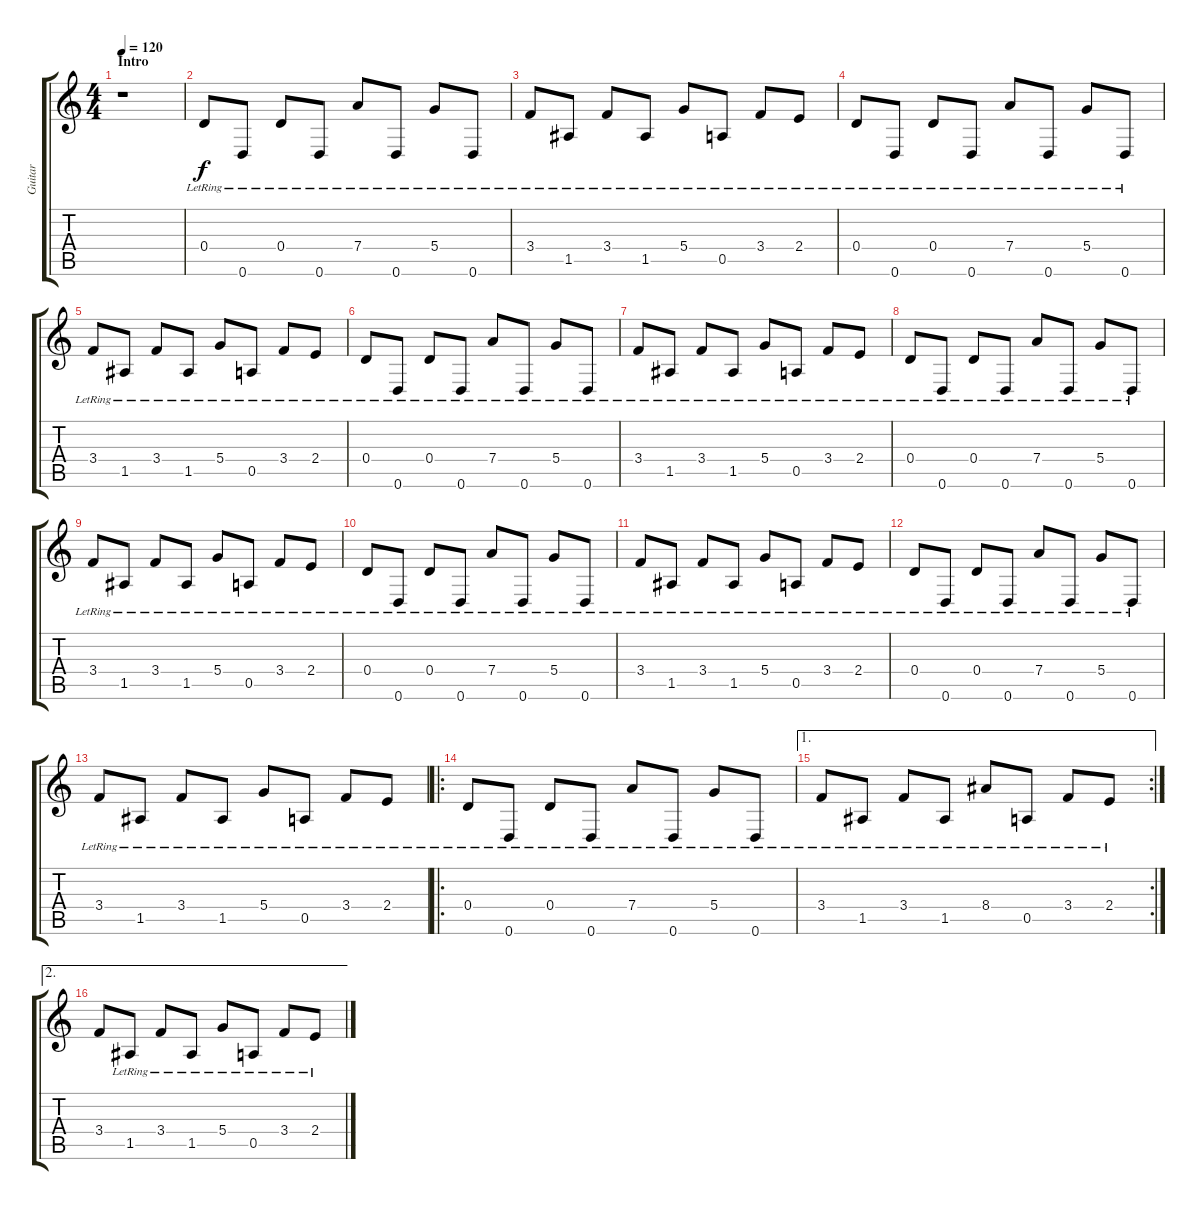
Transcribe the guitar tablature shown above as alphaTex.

\track ("Guitar" "Guitar") {instrument electricguitarjazz}
\staff {score tabs}
\tuning (E4 B3 G3 D3 A2 D2) {hide}
\ts (4 4)
\section ("" "Intro")
\tempo 120
\clef g2
\ks c
r.1{dy f instrument electricguitarjazz} |
0.4{lr}.8{instrument electricguitarjazz} 0.6{lr}.8 0.4{lr}.8 0.6{lr}.8 7.4{lr}.8 0.6{lr}.8 5.4{lr}.8 0.6{lr}.8 |
3.4{lr}.8{instrument electricguitarjazz} 1.5{lr}.8 3.4{lr}.8 1.5{lr}.8 5.4{lr}.8 0.5{lr}.8 3.4{lr}.8 2.4{lr}.8 |
0.4{lr}.8{instrument electricguitarjazz} 0.6{lr}.8 0.4{lr}.8 0.6{lr}.8 7.4{lr}.8 0.6{lr}.8 5.4{lr}.8 0.6{lr}.8 |
3.4{lr}.8 1.5{lr}.8 3.4{lr}.8 1.5{lr}.8 5.4{lr}.8 0.5{lr}.8 3.4{lr}.8 2.4{lr}.8 |
0.4{lr}.8{instrument electricguitarjazz} 0.6{lr}.8 0.4{lr}.8 0.6{lr}.8 7.4{lr}.8 0.6{lr}.8 5.4{lr}.8 0.6{lr}.8 |
3.4{lr}.8 1.5{lr}.8 3.4{lr}.8 1.5{lr}.8 5.4{lr}.8 0.5{lr}.8 3.4{lr}.8 2.4{lr}.8 |
0.4{lr}.8 0.6{lr}.8 0.4{lr}.8 0.6{lr}.8 7.4{lr}.8 0.6{lr}.8 5.4{lr}.8 0.6{lr}.8 |
3.4{lr}.8 1.5{lr}.8 3.4{lr}.8 1.5{lr}.8 5.4{lr}.8 0.5{lr}.8 3.4{lr}.8 2.4{lr}.8 |
0.4{lr}.8 0.6{lr}.8 0.4{lr}.8 0.6{lr}.8 7.4{lr}.8 0.6{lr}.8 5.4{lr}.8 0.6{lr}.8 |
3.4{lr}.8 1.5{lr}.8 3.4{lr}.8 1.5{lr}.8 5.4{lr}.8 0.5{lr}.8 3.4{lr}.8 2.4{lr}.8 |
0.4{lr}.8 0.6{lr}.8 0.4{lr}.8 0.6{lr}.8 7.4{lr}.8 0.6{lr}.8 5.4{lr}.8 0.6{lr}.8 |
3.4{lr}.8 1.5{lr}.8 3.4{lr}.8 1.5{lr}.8 5.4{lr}.8 0.5{lr}.8 3.4{lr}.8 2.4{lr}.8 |
\ro
0.4{lr}.8{instrument electricguitarjazz} 0.6{lr}.8 0.4{lr}.8 0.6{lr}.8 7.4{lr}.8 0.6{lr}.8 5.4{lr}.8 0.6{lr}.8 |
\ae 1
\rc 2
3.4{lr}.8 1.5{lr}.8 3.4{lr}.8 1.5{lr}.8 8.4{lr}.8 0.5{lr}.8 3.4{lr}.8 2.4{lr}.8 |
\ae 2
3.4.8 1.5{lr}.8 3.4{lr}.8 1.5{lr}.8 5.4{lr}.8 0.5{lr}.8 3.4{lr}.8 2.4{lr}.8
